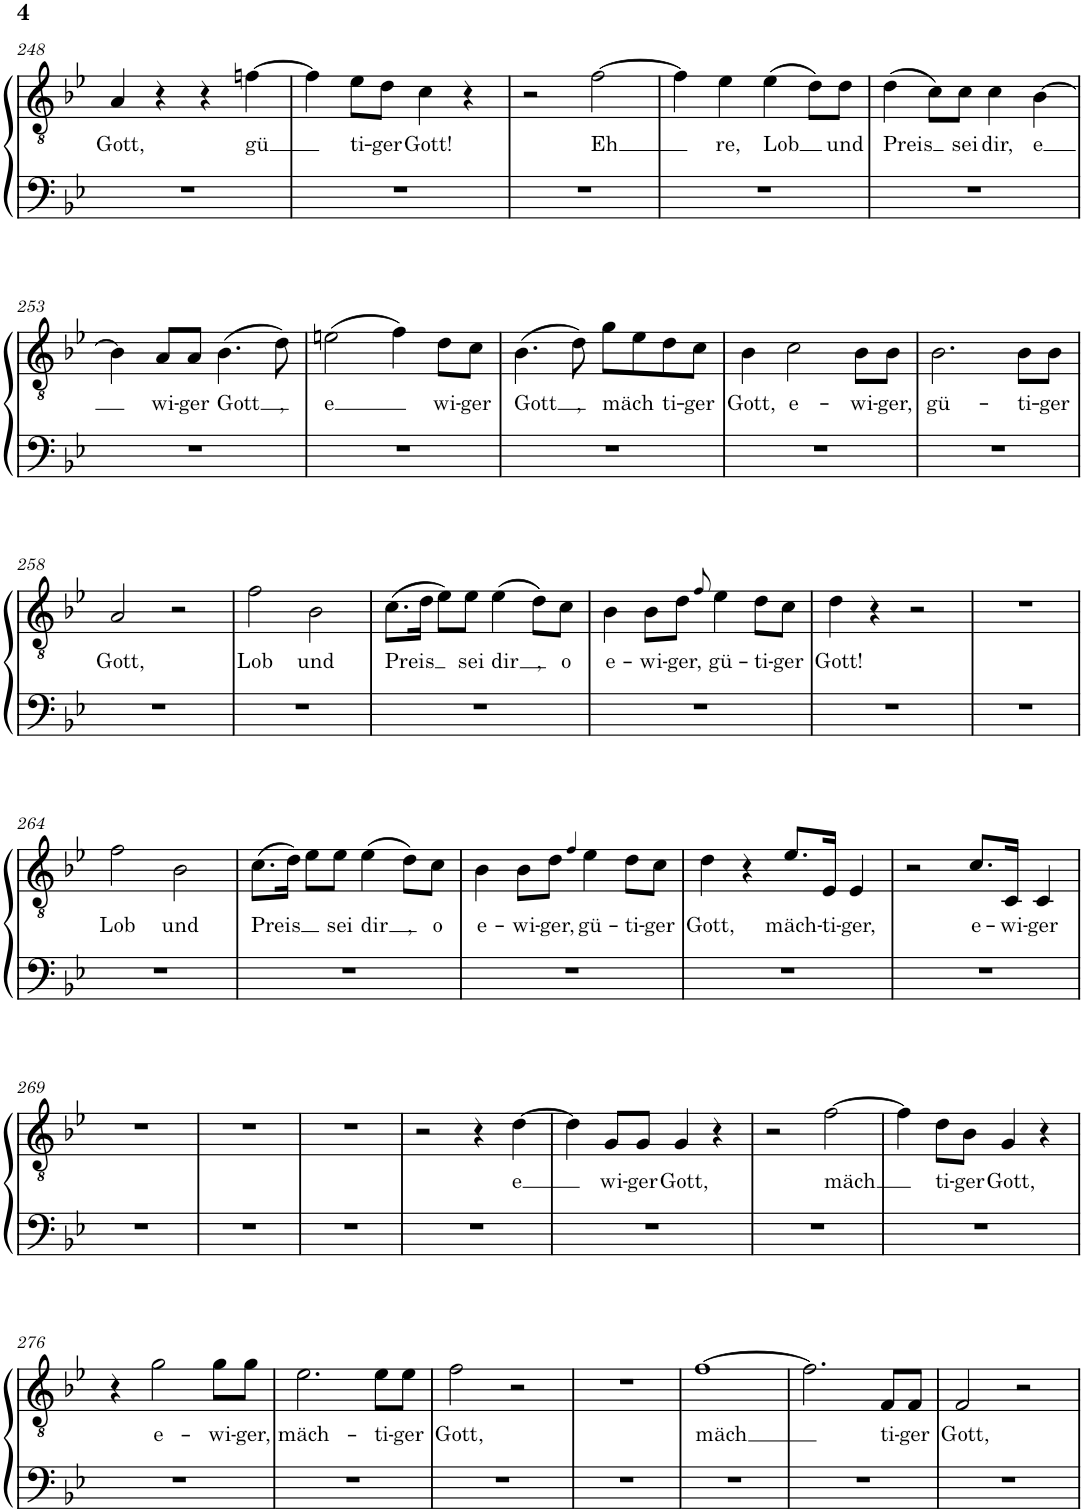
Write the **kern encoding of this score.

**kern	**kern	**text
*part1	*part1	*part1
*staff2	*staff1	*staff1
*I"Piano	*	*
*I'Pno.	*	*
!!LO:PB:g=z
*clefF4	*clefGv2	*
*k[b-e-]	*k[b-e-]	*
*M4/4	*M4/4	*
*met(c)	*met(c)	*
=248	=248	=248
!	!	!LO:LY:b
1r	4A/	Gott,
.	4r	.
.	4r	.
!	!	!LO:LY:b
.	[4fn\	gü
=249	=249	=249
1r	4f\]	.
!	!	!LO:LY:b
.	8e-\L	ti-
!	!	!LO:LY:b
.	8d\J	-ger
!	!	!LO:LY:b
.	4c\	Gott!
.	4r	.
=250	=250	=250
1r	2r	.
!	!	!LO:LY:b
.	[2f\	-Eh
=251	=251	=251
1r	4f\]	.
!	!	!LO:LY:b
.	4e-\	re,
!	!	!LO:LY:b
.	(4e-\	Lob
.	8d\L)	.
!	!	!LO:LY:b
.	8d\J	und
=252	=252	=252
!	!	!LO:LY:b
1r	(4d\	Preis
.	8c\L)	.
!	!	!LO:LY:b
.	8c\J	sei
!	!	!LO:LY:b
.	4c\	dir,
!	!	!LO:LY:b
.	[4B-\	e
!!LO:LB:g=z
=253	=253	=253
1r	4B-\]	.
!	!	!LO:LY:b
.	8A/L	wi-
!	!	!LO:LY:b
.	8A/J	-ger
!	!	!LO:LY:b
.	(4.B-\	Gott
!	!	!LO:LY:b
.	8d\)	,
=254	=254	=254
!	!	!LO:LY:b
1r	(2en\	e
.	4f\)	.
!	!	!LO:LY:b
.	8d\L	wi-
!	!	!LO:LY:b
.	8c\J	-ger
=255	=255	=255
!	!	!LO:LY:b
1r	(4.B-\	Gott
!	!	!LO:LY:b
.	8d\)	,
!	!	!LO:LY:b
.	8g\L	mäch
.	8e-\	.
!	!	!LO:LY:b
.	8d\	ti-
!	!	!LO:LY:b
.	8c\J	-ger
=256	=256	=256
!	!	!LO:LY:b
1r	4B-\	Gott,
!	!	!LO:LY:b
.	2c\	e-
!	!	!LO:LY:b
.	8B-\L	-wi-
!	!	!LO:LY:b
.	8B-\J	-ger,
=257	=257	=257
!	!	!LO:LY:b
1r	2.B-\	gü-
!	!	!LO:LY:b
.	8B-\L	-ti-
!	!	!LO:LY:b
.	8B-\J	-ger
!!LO:LB:g=z
=258	=258	=258
!	!	!LO:LY:b
1r	2A/	Gott,
.	2r	.
=259	=259	=259
!	!	!LO:LY:b
1r	2f\	Lob
!	!	!LO:LY:b
.	2B-\	und
=260	=260	=260
!	!	!LO:LY:b
1r	(8.c\L	Preis
.	16d\Jk	.
.	8e-\L)	.
!	!	!LO:LY:b
.	8e-\J	sei
!	!	!LO:LY:b
.	(4e-\	dir
!	!	!LO:LY:b
.	8d\L)	,
!	!	!LO:LY:b
.	8c\J	o
=261	=261	=261
!	!	!LO:LY:b
1r	4B-\	e-
!	!	!LO:LY:b
.	8B-\L	-wi-
!	!	!LO:LY:b
.	8d\J	-ger,
.	8qf/	.
!	!	!LO:LY:b
.	4e-\	gü-
!	!	!LO:LY:b
.	8d\L	-ti-
!	!	!LO:LY:b
.	8c\J	-ger
=262	=262	=262
!	!	!LO:LY:b
1r	4d\	Gott!
.	4r	.
.	2r	.
=263	=263	=263
1r	1r	.
!!LO:LB:g=z
=264	=264	=264
!	!	!LO:LY:b
1r	2f\	Lob
!	!	!LO:LY:b
.	2B-\	und
=265	=265	=265
!	!	!LO:LY:b
1r	(8.c\L	Preis
.	16d\Jk)	.
.	8e-\L	.
!	!	!LO:LY:b
.	8e-\J	sei
!	!	!LO:LY:b
.	(4e-\	dir
!	!	!LO:LY:b
.	8d\L)	,
!	!	!LO:LY:b
.	8c\J	o
=266	=266	=266
!	!	!LO:LY:b
1r	4B-\	e-
!	!	!LO:LY:b
.	8B-\L	-wi-
!	!	!LO:LY:b
.	8d\J	-ger,
.	4qf/	.
!	!	!LO:LY:b
.	4e-\	gü-
!	!	!LO:LY:b
.	8d\L	-ti-
!	!	!LO:LY:b
.	8c\J	-ger
=267	=267	=267
!	!	!LO:LY:b
1r	4d\	Gott,
.	4r	.
!	!	!LO:LY:b
.	8.e-/L	mäch-
!	!	!LO:LY:b
.	16E-/Jk	-ti-
!	!	!LO:LY:b
.	4E-/	-ger,
=268	=268	=268
1r	2r	.
!	!	!LO:LY:b
.	8.c/L	e-
!	!	!LO:LY:b
.	16C/Jk	-wi-
!	!	!LO:LY:b
.	4C/	-ger
!!LO:LB:g=z
=269	=269	=269
1r	1r	.
=270	=270	=270
1r	1r	.
=271	=271	=271
1r	1r	.
=272	=272	=272
1r	2r	.
.	4r	.
!	!	!LO:LY:b
.	[4d\	-e
=273	=273	=273
1r	4d\]	.
!	!	!LO:LY:b
.	8G/L	wi-
!	!	!LO:LY:b
.	8G/J	-ger
!	!	!LO:LY:b
.	4G/	Gott,
.	4r	.
=274	=274	=274
1r	2r	.
!	!	!LO:LY:b
.	[2f\	mäch
=275	=275	=275
1r	4f\]	.
!	!	!LO:LY:b
.	8d\L	ti-
!	!	!LO:LY:b
.	8B-\J	-ger
!	!	!LO:LY:b
.	4G/	Gott,
.	4r	.
!!LO:LB:g=z
=276	=276	=276
1r	4r	.
!	!	!LO:LY:b
.	2g\	e-
!	!	!LO:LY:b
.	8g\L	-wi-
!	!	!LO:LY:b
.	8g\J	-ger,
=277	=277	=277
!	!	!LO:LY:b
1r	2.e-\	mäch-
!	!	!LO:LY:b
.	8e-\L	-ti-
!	!	!LO:LY:b
.	8e-\J	-ger
=278	=278	=278
!	!	!LO:LY:b
1r	2f\	Gott,
.	2r	.
=279	=279	=279
1r	1r	.
=280	=280	=280
!	!	!LO:LY:b
1r	[1f	mäch
=281	=281	=281
1r	2.f\]	.
!	!	!LO:LY:b
.	8F/L	ti-
!	!	!LO:LY:b
.	8F/J	-ger
=282	=282	=282
!	!	!LO:LY:b
1r	2F/	Gott,
.	2r	.
=	=	=
*-	*-	*-
